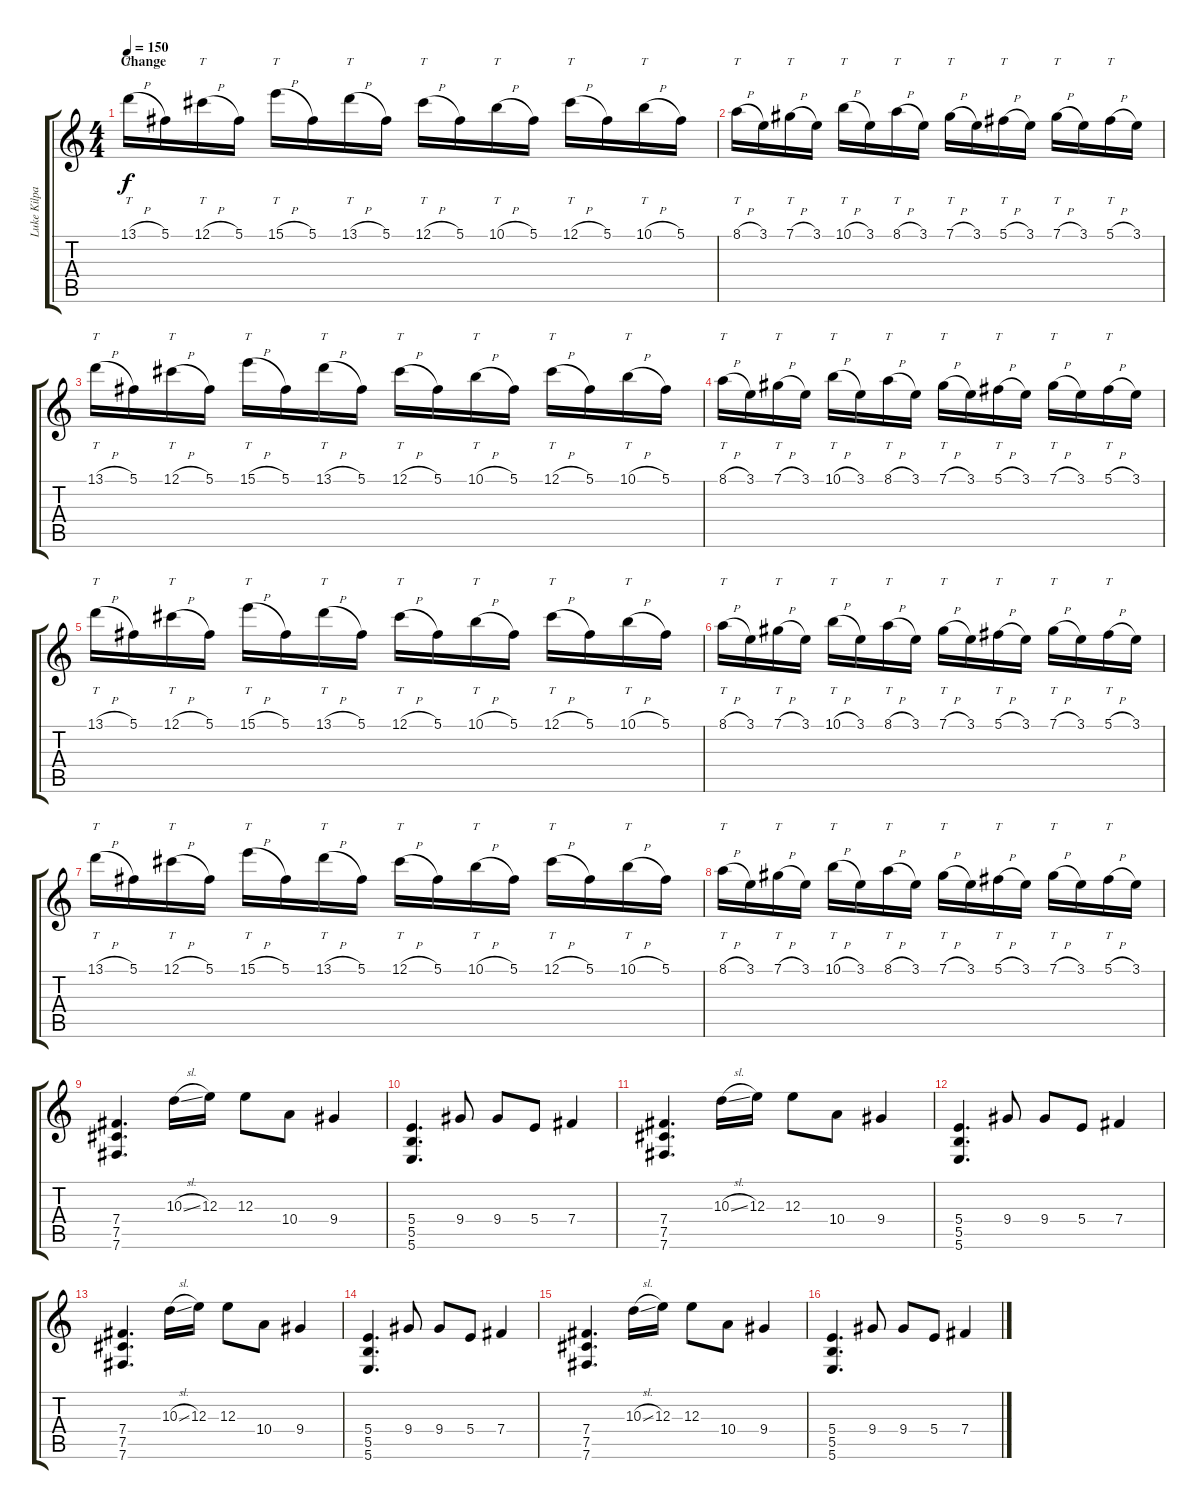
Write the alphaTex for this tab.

\track ("Luke Kilpatrick" "Luke Kilpa") {instrument distortionguitar}
\staff {score tabs}
\tuning (Db4 Ab3 E3 B2 Gb2 B1) {hide}
\ts (4 4)
\section ("" "Change")
\tempo 150
\clef g2
\ks c
13.1{h}.16{tt dy f instrument overdrivenguitar} 5.1.16 12.1{h}.16{tt} 5.1.16 15.1{h}.16{tt} 5.1.16 13.1{h}.16{tt} 5.1.16 12.1{h}.16{tt} 5.1.16 10.1{h}.16{tt} 5.1.16 12.1{h}.16{tt} 5.1.16 10.1{h}.16{tt} 5.1.16 |
8.1{h}.16{tt} 3.1.16 7.1{h}.16{tt} 3.1.16 10.1{h}.16{tt} 3.1.16 8.1{h}.16{tt} 3.1.16 7.1{h}.16{tt} 3.1.16 5.1{h}.16{tt} 3.1.16 7.1{h}.16{tt} 3.1.16 5.1{h}.16{tt} 3.1.16 |
13.1{h}.16{tt} 5.1.16 12.1{h}.16{tt} 5.1.16 15.1{h}.16{tt} 5.1.16 13.1{h}.16{tt} 5.1.16 12.1{h}.16{tt} 5.1.16 10.1{h}.16{tt} 5.1.16 12.1{h}.16{tt} 5.1.16 10.1{h}.16{tt} 5.1.16 |
8.1{h}.16{tt} 3.1.16 7.1{h}.16{tt} 3.1.16 10.1{h}.16{tt} 3.1.16 8.1{h}.16{tt} 3.1.16 7.1{h}.16{tt} 3.1.16 5.1{h}.16{tt} 3.1.16 7.1{h}.16{tt} 3.1.16 5.1{h}.16{tt} 3.1.16 |
13.1{h}.16{tt} 5.1.16 12.1{h}.16{tt} 5.1.16 15.1{h}.16{tt} 5.1.16 13.1{h}.16{tt} 5.1.16 12.1{h}.16{tt} 5.1.16 10.1{h}.16{tt} 5.1.16 12.1{h}.16{tt} 5.1.16 10.1{h}.16{tt} 5.1.16 |
8.1{h}.16{tt} 3.1.16 7.1{h}.16{tt} 3.1.16 10.1{h}.16{tt} 3.1.16 8.1{h}.16{tt} 3.1.16 7.1{h}.16{tt} 3.1.16 5.1{h}.16{tt} 3.1.16 7.1{h}.16{tt} 3.1.16 5.1{h}.16{tt} 3.1.16 |
13.1{h}.16{tt} 5.1.16 12.1{h}.16{tt} 5.1.16 15.1{h}.16{tt} 5.1.16 13.1{h}.16{tt} 5.1.16 12.1{h}.16{tt} 5.1.16 10.1{h}.16{tt} 5.1.16 12.1{h}.16{tt} 5.1.16 10.1{h}.16{tt} 5.1.16 |
8.1{h}.16{tt} 3.1.16 7.1{h}.16{tt} 3.1.16 10.1{h}.16{tt} 3.1.16 8.1{h}.16{tt} 3.1.16 7.1{h}.16{tt} 3.1.16 5.1{h}.16{tt} 3.1.16 7.1{h}.16{tt} 3.1.16 5.1{h}.16{tt} 3.1.16 |
(7.4 7.5 7.6).4{d instrument distortionguitar} 10.3{sl}.16 12.3.16 12.3.8 10.4.8 9.4.4 |
(5.4 5.5 5.6).4{d} 9.4.8 9.4.8 5.4.8 7.4.4 |
(7.4 7.5 7.6).4{d} 10.3{sl}.16 12.3.16 12.3.8 10.4.8 9.4.4 |
(5.4 5.5 5.6).4{d} 9.4.8 9.4.8 5.4.8 7.4.4 |
(7.4 7.5 7.6).4{d} 10.3{sl}.16 12.3.16 12.3.8 10.4.8 9.4.4 |
(5.4 5.5 5.6).4{d} 9.4.8 9.4.8 5.4.8 7.4.4 |
(7.4 7.5 7.6).4{d} 10.3{sl}.16 12.3.16 12.3.8 10.4.8 9.4.4 |
(5.4 5.5 5.6).4{d} 9.4.8 9.4.8 5.4.8 7.4.4
